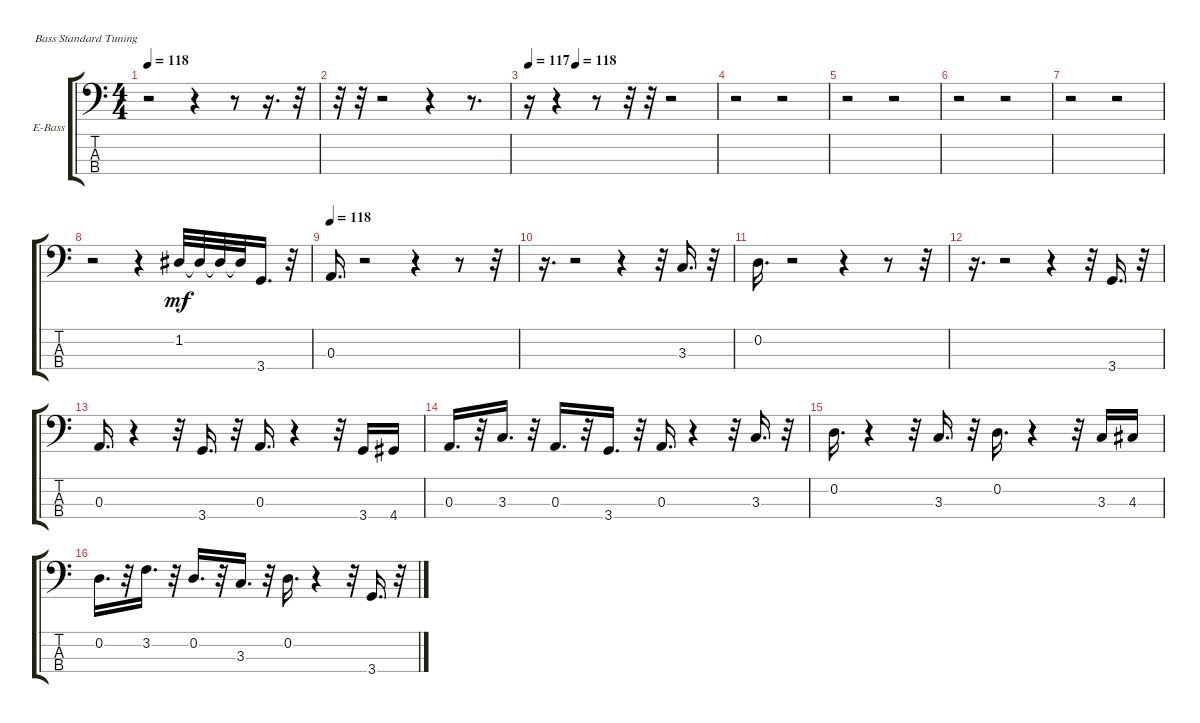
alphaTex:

\bracketExtendMode groupsimilarinstruments
\firstSystemTrackNameOrientation horizontal
\otherSystemsTrackNameOrientation horizontal
\track ("Bass" "E-Bass") {instrument electricbassfinger}
\staff {score tabs}
\tuning (G2 D2 A1 E1)
\ts (4 4)
\tempo 118
\clef f4
\ks c
r.2{dy mf instrument electricbassfinger} r.4 r.8 r.16{d} r.32 |
r.32 r.32 r.2 r.4 r.8{d} |
\tempo 117
\tempo (118 0.25)
r.16 r.4 r.8 r.32 r.32 r.2 |
r.2 r.2 |
r.2 r.2 |
r.2 r.2 |
r.2 r.2 |
r.2 r.4 1.2.32 1.2{t}.32 1.2{t}.32 1.2{t}.32 3.4.16{d} r.32 |
\tempo 118
0.3.16{d} r.2 r.4 r.8 r.32 |
r.16{d} r.2 r.4 r.32 3.3.16{d} r.32 |
0.2.16{d} r.2 r.4 r.8 r.32 |
r.16{d} r.2 r.4 r.32 3.4.16{d} r.32 |
0.3.16{d} r.4 r.32 3.4.16{d} r.32 0.3.16{d} r.4 r.32 3.4.16 4.4.16 |
0.3.16{d} r.32 3.3.16{d} r.32 0.3.16{d} r.32 3.4.16{d} r.32 0.3.16{d} r.4 r.32 3.3.16{d} r.32 |
0.2.16{d} r.4 r.32 3.3.16{d} r.32 0.2.16{d} r.4 r.32 3.3.16 4.3.16 |
0.2.16{d} r.32 3.2.16{d} r.32 0.2.16{d} r.32 3.3.16{d} r.32 0.2.16{d} r.4 r.32 3.4.16{d} r.32
